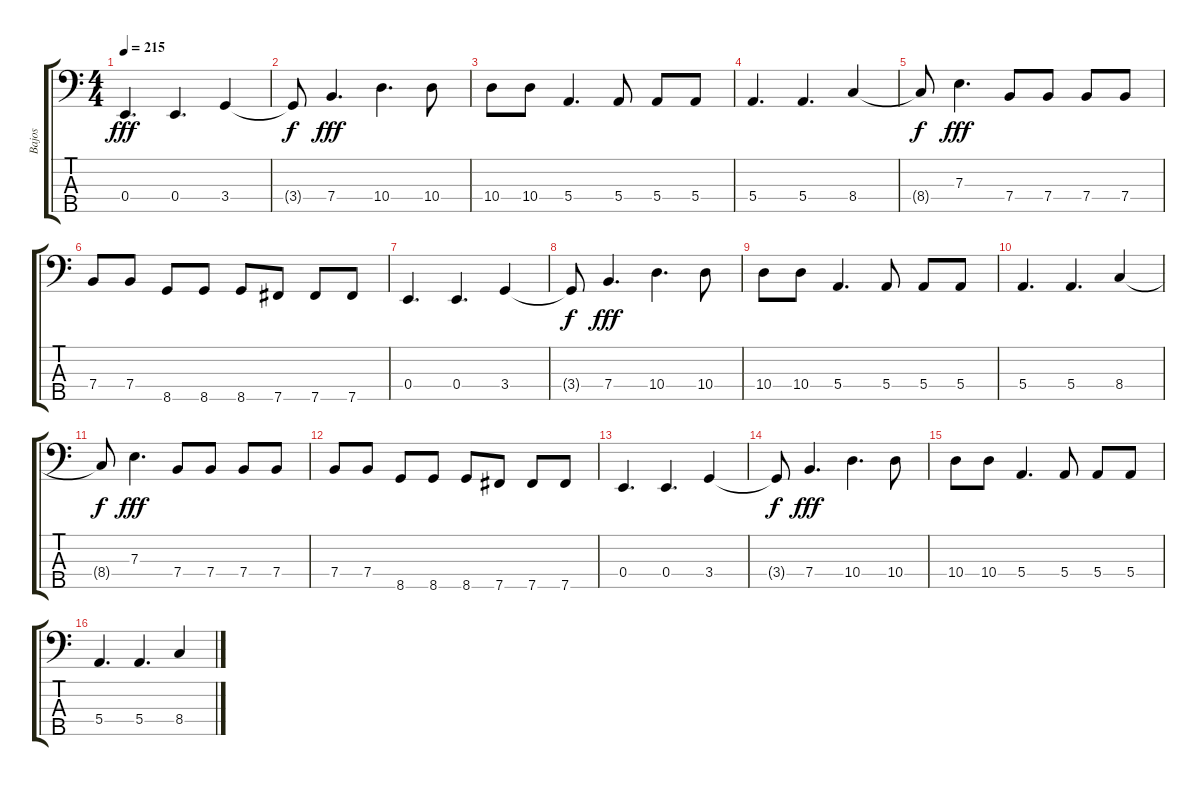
\track ("Bajos" "Bajos") {instrument electricbassfinger}
\staff {score tabs}
\tuning (G2 D2 A1 E1 B0) {hide}
\ts (4 4)
\tempo 215
\clef f4
\ks c
0.4.4{d dy fff instrument electricbassfinger} 0.4.4{d} 3.4.4 |
3.4{t}.8{dy f} 7.4.4{d dy fff} 10.4.4{d} 10.4.8 |
10.4.8 10.4.8 5.4.4{d} 5.4.8 5.4.8 5.4.8 |
5.4.4{d} 5.4.4{d} 8.4.4 |
8.4{t}.8{dy f} 7.3.4{d dy fff} 7.4.8 7.4.8 7.4.8 7.4.8 |
7.4.8 7.4.8 8.5.8 8.5.8 8.5.8 7.5.8 7.5.8 7.5.8 |
0.4.4{d} 0.4.4{d} 3.4.4 |
3.4{t}.8{dy f} 7.4.4{d dy fff} 10.4.4{d} 10.4.8 |
10.4.8 10.4.8 5.4.4{d} 5.4.8 5.4.8 5.4.8 |
5.4.4{d} 5.4.4{d} 8.4.4 |
8.4{t}.8{dy f} 7.3.4{d dy fff} 7.4.8 7.4.8 7.4.8 7.4.8 |
7.4.8 7.4.8 8.5.8 8.5.8 8.5.8 7.5.8 7.5.8 7.5.8 |
0.4.4{d} 0.4.4{d} 3.4.4 |
3.4{t}.8{dy f} 7.4.4{d dy fff} 10.4.4{d} 10.4.8 |
10.4.8 10.4.8 5.4.4{d} 5.4.8 5.4.8 5.4.8 |
5.4.4{d} 5.4.4{d} 8.4.4
